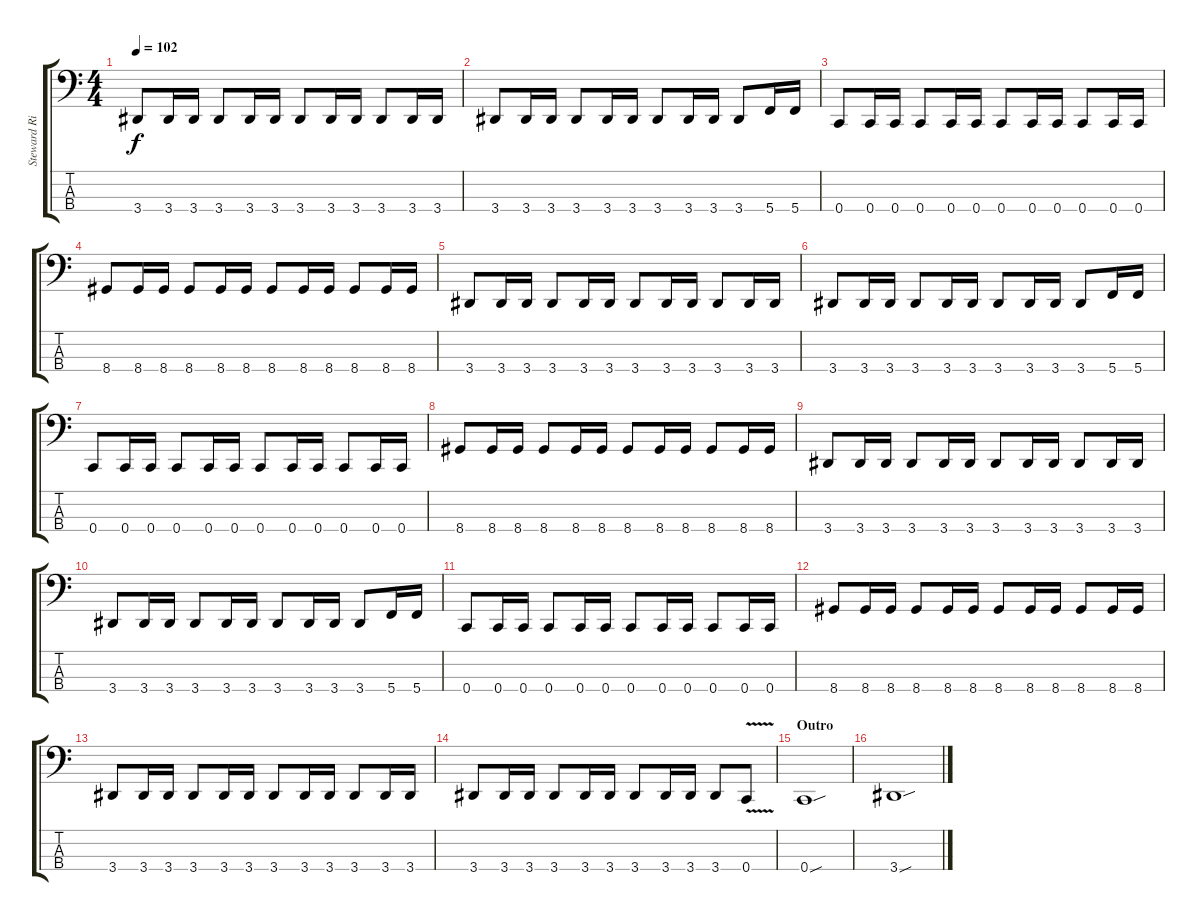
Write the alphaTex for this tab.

\track ("Steward Richrdson - Bass" "Steward Ri") {instrument electricbassfinger}
\staff {score tabs}
\tuning (F2 C2 G1 C1) {hide}
\ts (4 4)
\tempo 102
\clef f4
\ks c
3.4.8{dy f} 3.4.16 3.4.16 3.4.8 3.4.16 3.4.16 3.4.8 3.4.16 3.4.16 3.4.8 3.4.16 3.4.16 |
3.4.8 3.4.16 3.4.16 3.4.8 3.4.16 3.4.16 3.4.8 3.4.16 3.4.16 3.4.8 5.4.16 5.4.16 |
0.4.8 0.4.16 0.4.16 0.4.8 0.4.16 0.4.16 0.4.8 0.4.16 0.4.16 0.4.8 0.4.16 0.4.16 |
8.4.8 8.4.16 8.4.16 8.4.8 8.4.16 8.4.16 8.4.8 8.4.16 8.4.16 8.4.8 8.4.16 8.4.16 |
3.4.8 3.4.16 3.4.16 3.4.8 3.4.16 3.4.16 3.4.8 3.4.16 3.4.16 3.4.8 3.4.16 3.4.16 |
3.4.8 3.4.16 3.4.16 3.4.8 3.4.16 3.4.16 3.4.8 3.4.16 3.4.16 3.4.8 5.4.16 5.4.16 |
0.4.8 0.4.16 0.4.16 0.4.8 0.4.16 0.4.16 0.4.8 0.4.16 0.4.16 0.4.8 0.4.16 0.4.16 |
8.4.8 8.4.16 8.4.16 8.4.8 8.4.16 8.4.16 8.4.8 8.4.16 8.4.16 8.4.8 8.4.16 8.4.16 |
3.4.8 3.4.16 3.4.16 3.4.8 3.4.16 3.4.16 3.4.8 3.4.16 3.4.16 3.4.8 3.4.16 3.4.16 |
3.4.8 3.4.16 3.4.16 3.4.8 3.4.16 3.4.16 3.4.8 3.4.16 3.4.16 3.4.8 5.4.16 5.4.16 |
0.4.8 0.4.16 0.4.16 0.4.8 0.4.16 0.4.16 0.4.8 0.4.16 0.4.16 0.4.8 0.4.16 0.4.16 |
8.4.8 8.4.16 8.4.16 8.4.8 8.4.16 8.4.16 8.4.8 8.4.16 8.4.16 8.4.8 8.4.16 8.4.16 |
3.4.8 3.4.16 3.4.16 3.4.8 3.4.16 3.4.16 3.4.8 3.4.16 3.4.16 3.4.8 3.4.16 3.4.16 |
3.4.8 3.4.16 3.4.16 3.4.8 3.4.16 3.4.16 3.4.8 3.4.16 3.4.16 3.4.8 0.4{v}.8 |
\section ("" "Outro")
0.4{sou}.1 |
3.4{sou}.1
